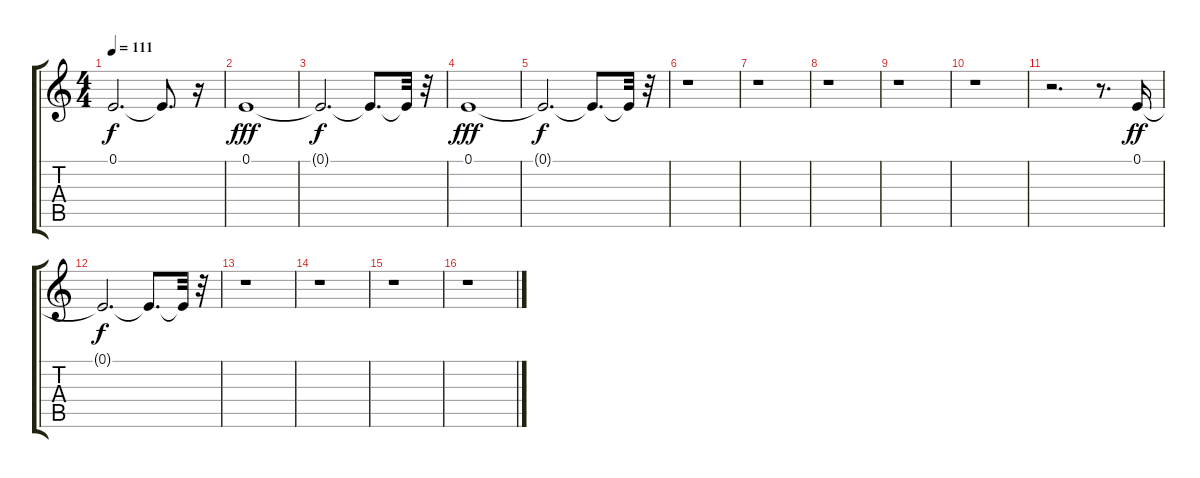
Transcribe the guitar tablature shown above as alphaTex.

\track "" {instrument synthstrings1}
\staff {score tabs}
\tuning (E4 B3 G3 D3 A2 E2) {hide}
\ts (4 4)
\tempo 111
\clef g2
\ks c
0.1{t}.2{d dy f} 0.1{t}.8{d} r.16 |
0.1.1{dy fff} |
0.1{t}.2{d dy f} 0.1{t}.8{d} 0.1{t}.32 r.32 |
0.1.1{dy fff} |
0.1{t}.2{d dy f} 0.1{t}.8{d} 0.1{t}.32 r.32 |
r.1 |
r.1 |
r.1 |
r.1 |
r.1 |
r.2{d} r.8{d} 0.1.16{dy ff} |
0.1{t}.2{d dy f} 0.1{t}.8{d} 0.1{t}.32 r.32 |
r.1 |
r.1 |
r.1 |
r.1
